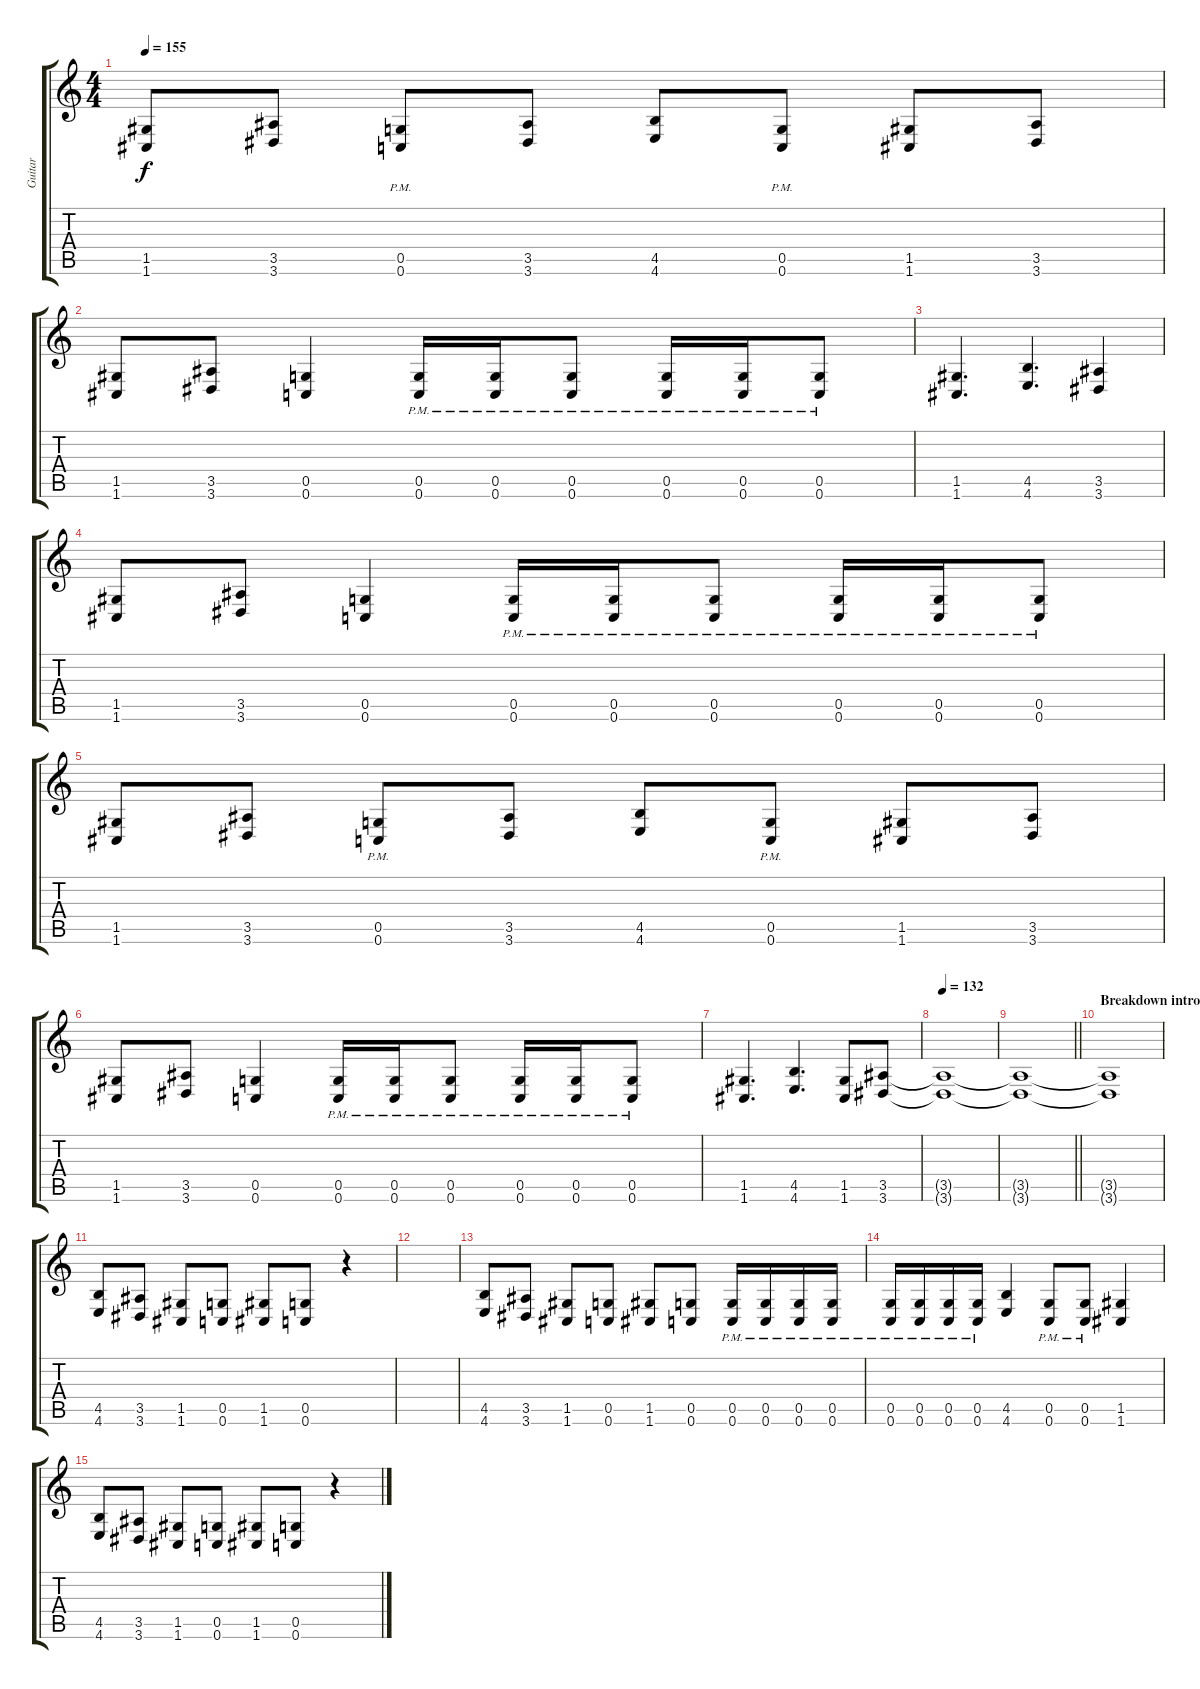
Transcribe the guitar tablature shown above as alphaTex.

\track ("Guitar" "Guitar") {instrument distortionguitar}
\staff {score tabs}
\tuning (D4 A3 F3 C3 G2 C2) {hide}
\ts (4 4)
\tempo 155
\clef g2
\ks c
(1.5 1.6).8{dy f} (3.5 3.6).8 (0.5{pm} 0.6{pm}).8 (3.5 3.6).8 (4.5 4.6).8 (0.5{pm} 0.6{pm}).8 (1.5 1.6).8 (3.5 3.6).8 |
(1.5 1.6).8 (3.5 3.6).8 (0.5 0.6).4 (0.5{pm} 0.6{pm}).16 (0.5{pm} 0.6{pm}).16 (0.5{pm} 0.6{pm}).8 (0.5{pm} 0.6{pm}).16 (0.5{pm} 0.6{pm}).16 (0.5{pm} 0.6{pm}).8 |
(1.5 1.6).4{d} (4.5 4.6).4{d} (3.5 3.6).4 |
(1.5 1.6).8 (3.5 3.6).8 (0.5 0.6).4 (0.5{pm} 0.6{pm}).16 (0.5{pm} 0.6{pm}).16 (0.5{pm} 0.6{pm}).8 (0.5{pm} 0.6{pm}).16 (0.5{pm} 0.6{pm}).16 (0.5{pm} 0.6{pm}).8 |
(1.5 1.6).8 (3.5 3.6).8 (0.5{pm} 0.6{pm}).8 (3.5 3.6).8 (4.5 4.6).8 (0.5{pm} 0.6{pm}).8 (1.5 1.6).8 (3.5 3.6).8 |
(1.5 1.6).8 (3.5 3.6).8 (0.5 0.6).4 (0.5{pm} 0.6{pm}).16 (0.5{pm} 0.6{pm}).16 (0.5{pm} 0.6{pm}).8 (0.5{pm} 0.6{pm}).16 (0.5{pm} 0.6{pm}).16 (0.5{pm} 0.6{pm}).8 |
(1.5 1.6).4{d} (4.5 4.6).4{d} (1.5 1.6).8 (3.5 3.6).8 |
\tempo 135
\tempo 132
(3.5{t} 3.6{t}).1 |
\barLineRight lightlight
(3.5{t} 3.6{t}).1 |
\section ("" "Breakdown intro")
(3.5{t} 3.6{t}).1 |
(4.5 4.6).8 (3.5 3.6).8 (1.5 1.6).8 (0.5 0.6).8 (1.5 1.6).8 (0.5 0.6).8 r.4 |
|
(4.5 4.6).8 (3.5 3.6).8 (1.5 1.6).8 (0.5 0.6).8 (1.5 1.6).8 (0.5 0.6).8 (0.5{pm} 0.6{pm}).16 (0.5{pm} 0.6{pm}).16 (0.5{pm} 0.6{pm}).16 (0.5{pm} 0.6{pm}).16 |
(0.5{pm} 0.6{pm}).16 (0.5{pm} 0.6{pm}).16 (0.5{pm} 0.6{pm}).16 (0.5{pm} 0.6{pm}).16 (4.5 4.6).4 (0.5{pm} 0.6{pm}).8 (0.5{pm} 0.6{pm}).8 (1.5 1.6).4 |
(4.5 4.6).8 (3.5 3.6).8 (1.5 1.6).8 (0.5 0.6).8 (1.5 1.6).8 (0.5 0.6).8 r.4
